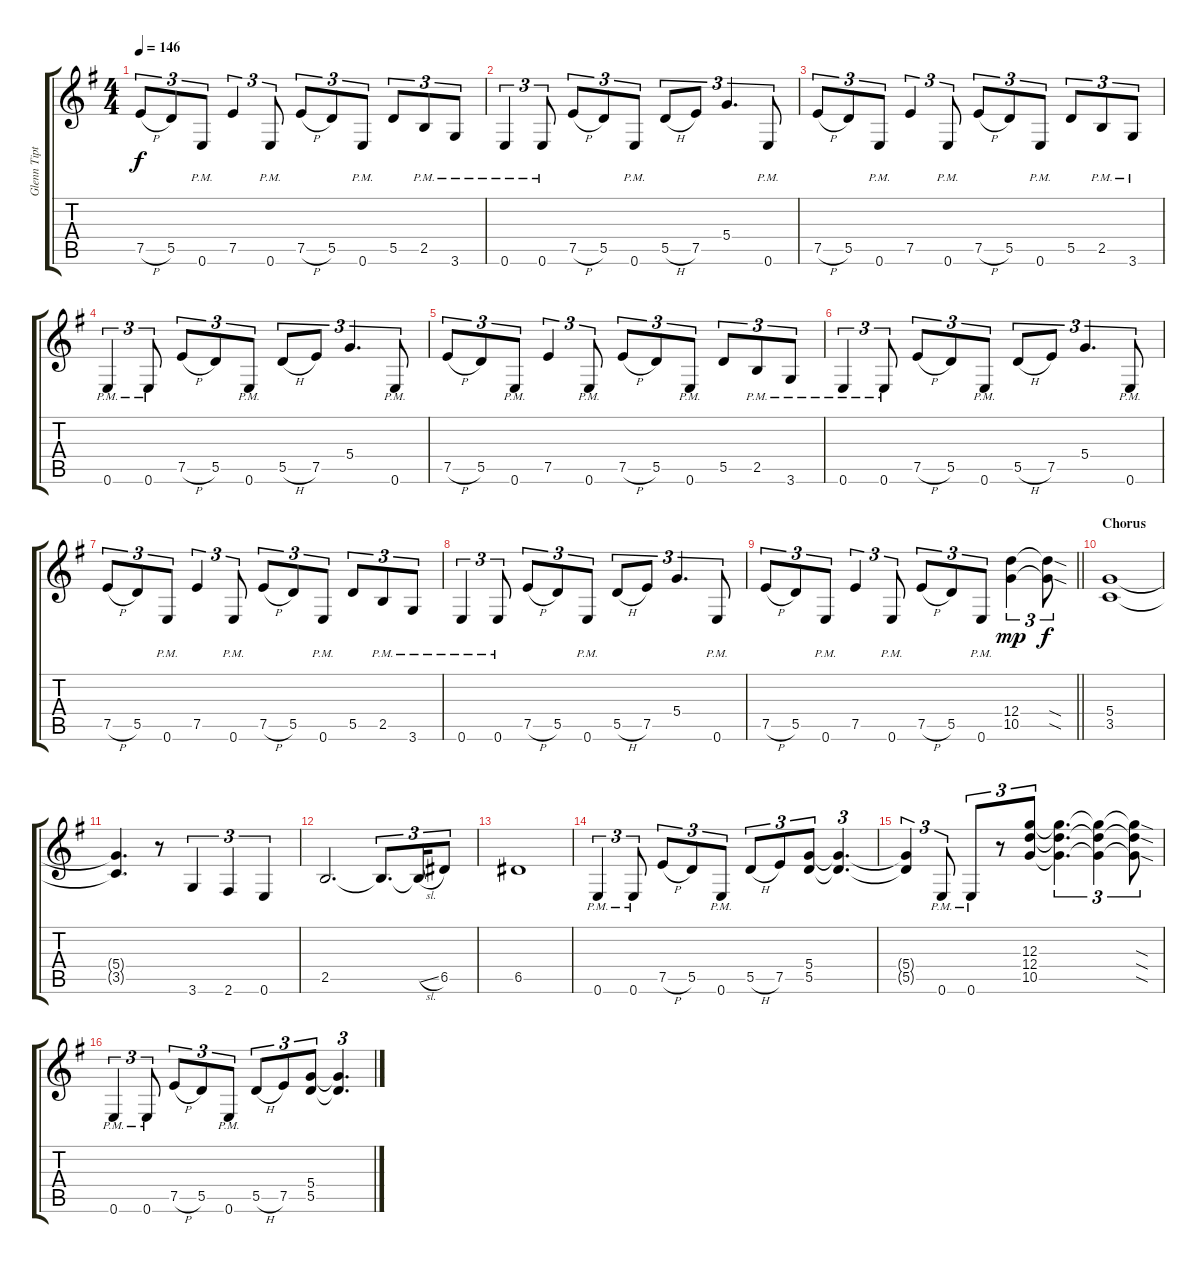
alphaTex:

\track ("Glenn Tipton" "Glenn Tipt") {instrument overdrivenguitar}
\staff {score tabs}
\tuning (E4 B3 G3 D3 A2 E2) {hide}
\ts (4 4)
\tempo 146
\clef g2
\ks eminor
7.5{h}.8{tu (3 2) dy f} 5.5.8{tu (3 2)} 0.6{pm}.8{tu (3 2)} 7.5.4{tu (3 2)} 0.6{pm}.8{tu (3 2)} 7.5{h}.8{tu (3 2)} 5.5.8{tu (3 2)} 0.6{pm}.8{tu (3 2)} 5.5.8{tu (3 2)} 2.5{pm}.8{tu (3 2)} 3.6{pm}.8{tu (3 2)} |
0.6{pm}.4{tu (3 2)} 0.6{pm}.8{tu (3 2)} 7.5{h}.8{tu (3 2)} 5.5.8{tu (3 2)} 0.6{pm}.8{tu (3 2)} 5.5{h}.8{tu (3 2)} 7.5.8{tu (3 2)} 5.4.4{d tu (3 2)} 0.6{pm}.8{tu (3 2)} |
7.5{h}.8{tu (3 2)} 5.5.8{tu (3 2)} 0.6{pm}.8{tu (3 2)} 7.5.4{tu (3 2)} 0.6{pm}.8{tu (3 2)} 7.5{h}.8{tu (3 2)} 5.5.8{tu (3 2)} 0.6{pm}.8{tu (3 2)} 5.5.8{tu (3 2)} 2.5{pm}.8{tu (3 2)} 3.6{pm}.8{tu (3 2)} |
0.6{pm}.4{tu (3 2)} 0.6{pm}.8{tu (3 2)} 7.5{h}.8{tu (3 2)} 5.5.8{tu (3 2)} 0.6{pm}.8{tu (3 2)} 5.5{h}.8{tu (3 2)} 7.5.8{tu (3 2)} 5.4.4{d tu (3 2)} 0.6{pm}.8{tu (3 2)} |
7.5{h}.8{tu (3 2)} 5.5.8{tu (3 2)} 0.6{pm}.8{tu (3 2)} 7.5.4{tu (3 2)} 0.6{pm}.8{tu (3 2)} 7.5{h}.8{tu (3 2)} 5.5.8{tu (3 2)} 0.6{pm}.8{tu (3 2)} 5.5.8{tu (3 2)} 2.5{pm}.8{tu (3 2)} 3.6{pm}.8{tu (3 2)} |
0.6{pm}.4{tu (3 2)} 0.6{pm}.8{tu (3 2)} 7.5{h}.8{tu (3 2)} 5.5.8{tu (3 2)} 0.6{pm}.8{tu (3 2)} 5.5{h}.8{tu (3 2)} 7.5.8{tu (3 2)} 5.4.4{d tu (3 2)} 0.6{pm}.8{tu (3 2)} |
7.5{h}.8{tu (3 2)} 5.5.8{tu (3 2)} 0.6{pm}.8{tu (3 2)} 7.5.4{tu (3 2)} 0.6{pm}.8{tu (3 2)} 7.5{h}.8{tu (3 2)} 5.5.8{tu (3 2)} 0.6{pm}.8{tu (3 2)} 5.5.8{tu (3 2)} 2.5{pm}.8{tu (3 2)} 3.6{pm}.8{tu (3 2)} |
0.6{pm}.4{tu (3 2)} 0.6{pm}.8{tu (3 2)} 7.5{h}.8{tu (3 2)} 5.5.8{tu (3 2)} 0.6{pm}.8{tu (3 2)} 5.5{h}.8{tu (3 2)} 7.5.8{tu (3 2)} 5.4.4{d tu (3 2)} 0.6{pm}.8{tu (3 2)} |
\barLineRight lightlight
7.5{h}.8{tu (3 2)} 5.5.8{tu (3 2)} 0.6{pm}.8{tu (3 2)} 7.5.4{tu (3 2)} 0.6{pm}.8{tu (3 2)} 7.5{h}.8{tu (3 2)} 5.5.8{tu (3 2)} 0.6{pm}.8{tu (3 2)} (12.4 10.5).4{tu (3 2) dy mp} (12.4{sod t} 10.5{sod t}).8{tu (3 2) dy f} |
\section ("" "Chorus")
(5.4 3.5).1 |
(5.4{t} 3.5{t}).4{d} r.8 3.6.4{tu (3 2)} 2.6.4{tu (3 2)} 0.6.4{tu (3 2)} |
2.5.2{d} 2.5{t}.8{d tu (3 2)} 2.5{sl t}.16{tu (3 2)} 6.5.8{tu (3 2)} |
6.5.1 |
0.6{pm}.4{tu (3 2)} 0.6{pm}.8{tu (3 2)} 7.5{h}.8{tu (3 2)} 5.5.8{tu (3 2)} 0.6{pm}.8{tu (3 2)} 5.5{h}.8{tu (3 2)} 7.5.8{tu (3 2)} (5.4 5.5).8{tu (3 2)} (5.4{t} 5.5{t}).4{d tu (3 2)} |
(5.4{t} 5.5{t}).4{tu (3 2)} 0.6{pm}.8{tu (3 2)} 0.6{pm}.8{tu (3 2)} r.8{tu (3 2)} (12.3 12.4 10.5).8{tu (3 2)} (12.3{t} 12.4{t} 10.5{t}).4{d tu (3 2)} (12.3{t} 12.4{t} 10.5{t}).4{tu (3 2)} (12.3{sod t} 12.4{sod t} 10.5{sod t}).8{tu (3 2)} |
0.6{pm}.4{tu (3 2)} 0.6{pm}.8{tu (3 2)} 7.5{h}.8{tu (3 2)} 5.5.8{tu (3 2)} 0.6{pm}.8{tu (3 2)} 5.5{h}.8{tu (3 2)} 7.5.8{tu (3 2)} (5.4 5.5).8{tu (3 2)} (5.4{t} 5.5{t}).4{d tu (3 2)}
